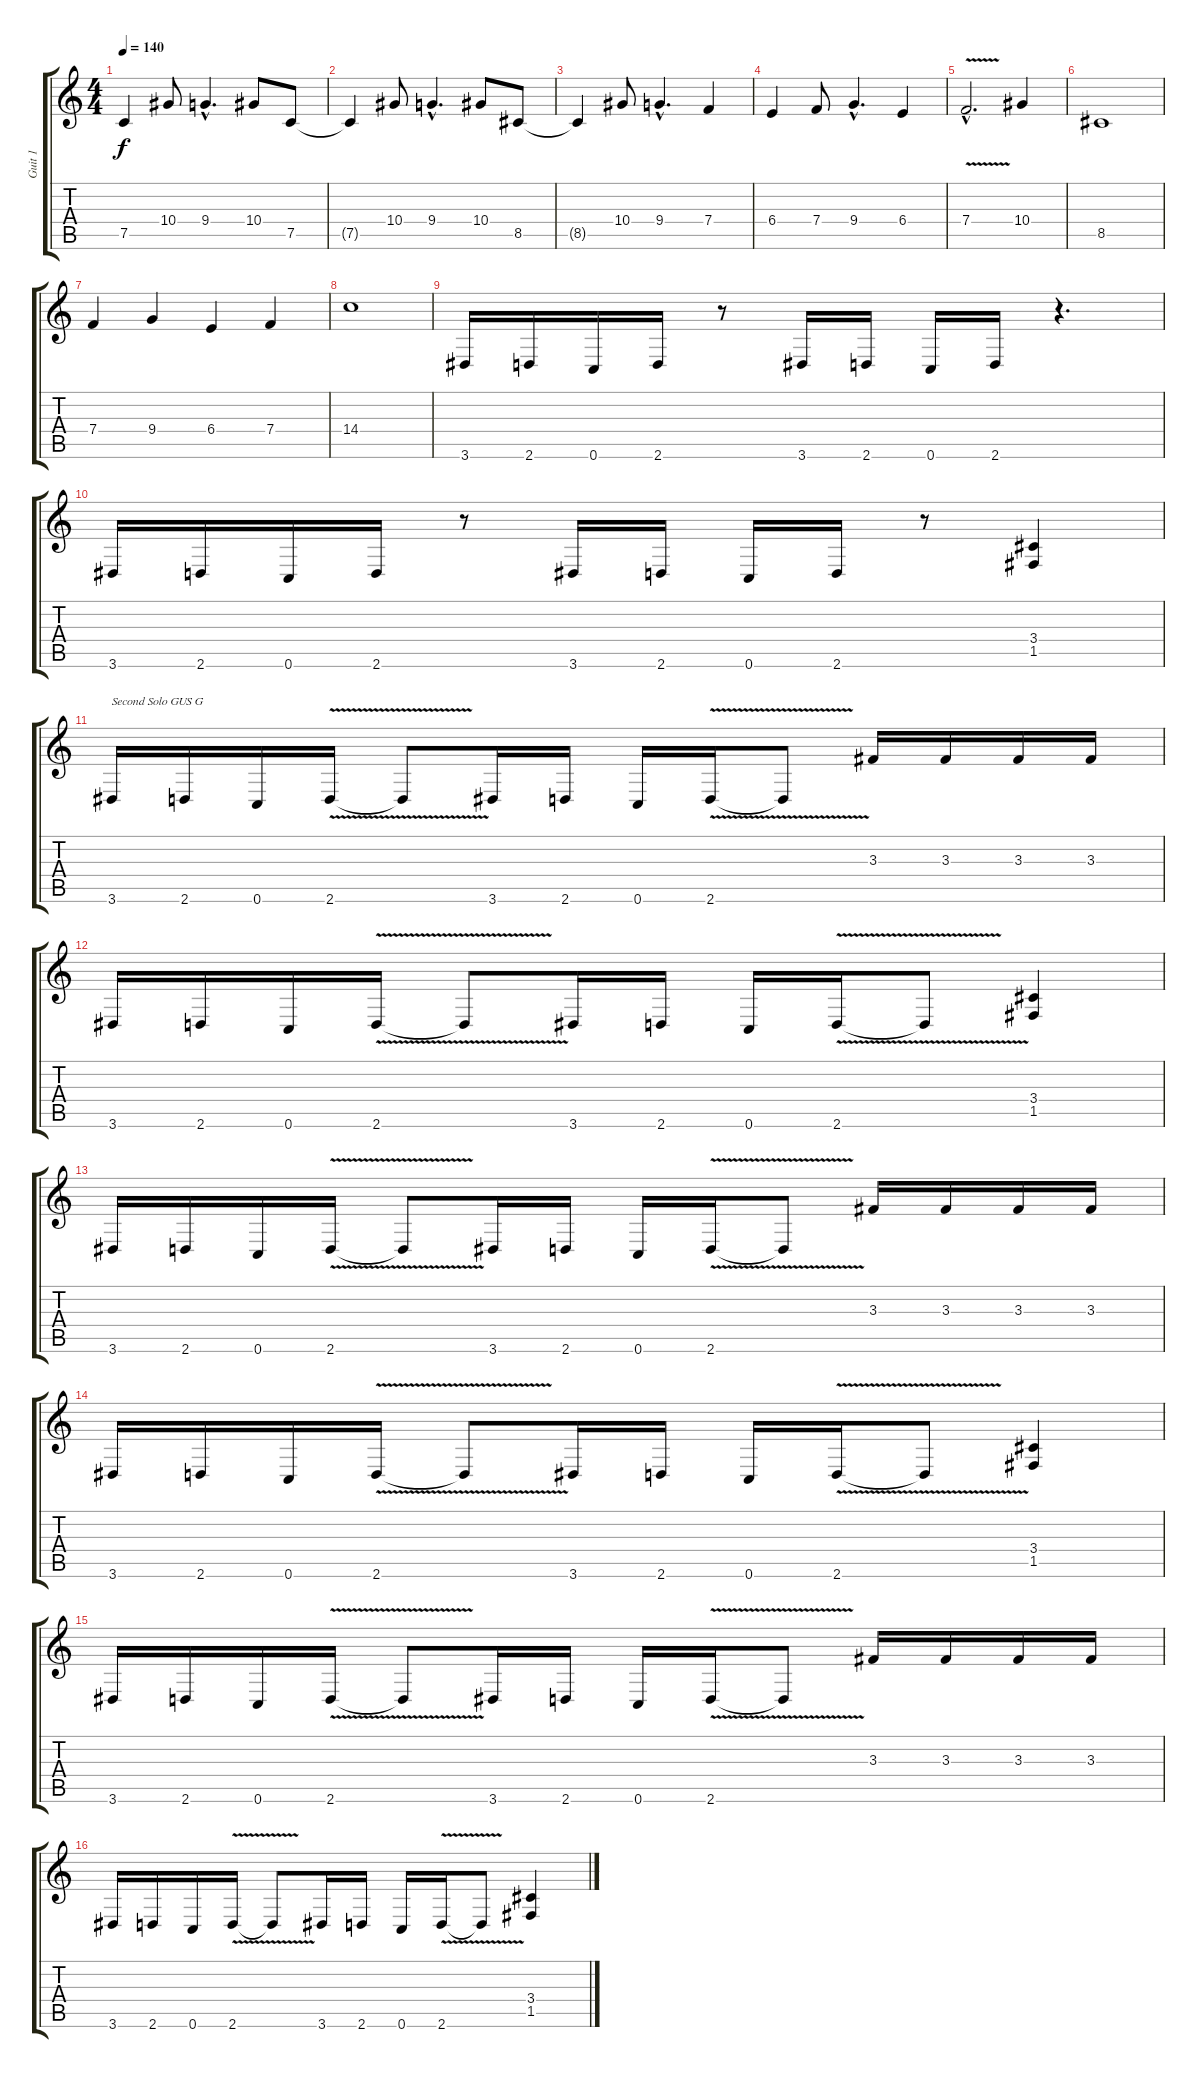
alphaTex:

\track ("Guit 1" "Guit 1") {instrument distortionguitar}
\staff {score tabs}
\tuning (C4 G3 Eb3 Bb2 F2 C2) {hide}
\ts (4 4)
\tempo 140
\clef g2
\ks c
7.5.4{dy f} 10.4.8 9.4{hac}.4{d} 10.4.8 7.5.8 |
7.5{t}.4 10.4.8 9.4{hac}.4{d} 10.4.8 8.5.8 |
8.5{t}.4 10.4.8 9.4{hac}.4{d} 7.4.4 |
6.4.4 7.4.8 9.4{hac}.4{d} 6.4.4 |
7.4{v hac}.2{d} 10.4.4 |
8.5.1 |
7.4.4 9.4.4 6.4.4 7.4.4 |
14.4.1 |
3.6.16 2.6.16 0.6.16 2.6.16 r.8 3.6.16 2.6.16 0.6.16 2.6.16 r.4{d} |
3.6.16 2.6.16 0.6.16 2.6.16 r.8 3.6.16 2.6.16 0.6.16 2.6.16 r.8 (3.4 1.5).4 |
3.6.16{txt "Second Solo GUS G"} 2.6.16 0.6.16 2.6{v}.16 2.6{t}.8 3.6.16 2.6.16 0.6.16 2.6{v}.16 2.6{t}.8 3.3.16{instrument guitarharmonics} 3.3.16 3.3.16 3.3.16 |
3.6.16{instrument distortionguitar} 2.6.16 0.6.16 2.6{v}.16 2.6{t}.8 3.6.16 2.6.16 0.6.16 2.6{v}.16 2.6{t}.8 (3.4 1.5).4 |
3.6.16 2.6.16 0.6.16 2.6{v}.16 2.6{t}.8 3.6.16 2.6.16 0.6.16 2.6{v}.16 2.6{t}.8 3.3.16{instrument guitarharmonics} 3.3.16 3.3.16 3.3.16 |
3.6.16{instrument distortionguitar} 2.6.16 0.6.16 2.6{v}.16 2.6{t}.8 3.6.16 2.6.16 0.6.16 2.6{v}.16 2.6{t}.8 (3.4 1.5).4 |
3.6.16 2.6.16 0.6.16 2.6{v}.16 2.6{t}.8 3.6.16 2.6.16 0.6.16 2.6{v}.16 2.6{t}.8 3.3.16{instrument guitarharmonics} 3.3.16 3.3.16 3.3.16 |
3.6.16{instrument distortionguitar} 2.6.16 0.6.16 2.6{v}.16 2.6{t}.8 3.6.16 2.6.16 0.6.16 2.6{v}.16 2.6{t}.8 (3.4 1.5).4
